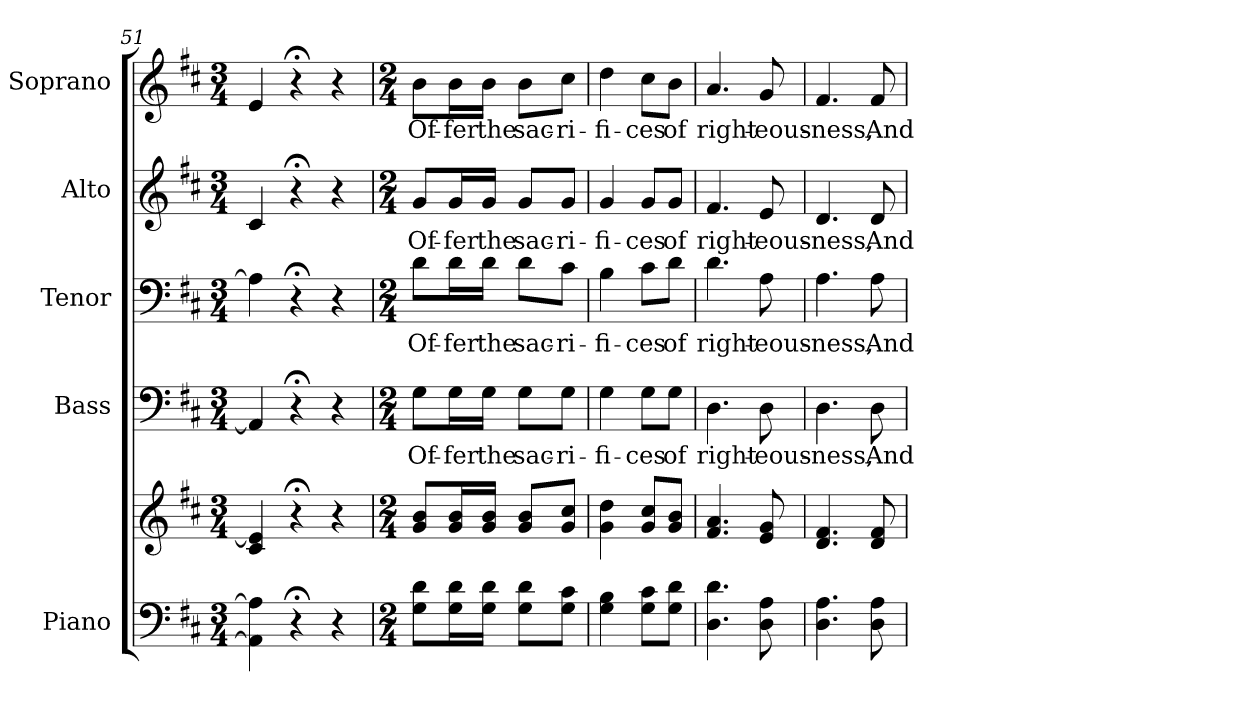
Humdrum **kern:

**kern	**kern	**kern	**text	**kern	**text	**kern	**text	**kern	**text
*part5	*part5	*part4	*part4	*part3	*part3	*part2	*part2	*part1	*part1
*staff6	*staff5	*staff4	*staff4	*staff3	*staff3	*staff2	*staff2	*staff1	*staff1
*I"Piano	*	*I"Bass	*	*I"Tenor	*	*I"Alto	*	*I"Soprano	*
*I'Pno.	*	*I'B.	*	*	*	*I'A.	*	*I'S.	*
*clefF4	*clefG2	*clefF4	*	*clefF4	*	*clefG2	*	*clefG2	*
*k[f#c#]	*k[f#c#]	*k[f#c#]	*	*k[f#c#]	*	*k[f#c#]	*	*k[f#c#]	*
*D:	*D:	*D:	*	*D:	*	*D:	*	*D:	*
*M3/4	*M3/4	*M3/4	*	*M3/4	*	*M3/4	*	*M3/4	*
=51	=51	=51	=51	=51	=51	=51	=51	=51	=51
4AAi\] 4Ai]	4c#i/ 4ei]	4AAi/]	.	4Ai\]	.	4c#i/	.	4ei/	.
4r;	4r;	4r;	.	4r;	.	4r;	.	4r;	.
4r	4r	4r	.	4r	.	4r	.	4r	.
!!LO:PB:g=z
=52	=52	=52	=52	=52	=52	=52	=52	=52	=52
*M2/4	*M2/4	*M2/4	*	*M2/4	*	*M2/4	*	*M2/4	*
!	!	!	!LO:LY:b:color=#000000	!	!	!	!	!	!
!	!	!	!	!	!LO:LY:b:color=#000000	!	!	!	!
!	!	!	!	!	!	!	!LO:LY:b:color=#000000	!	!
!	!	!	!	!	!	!	!	!	!LO:LY:b:color=#000000
8Gi\ 8di\L	8gi/ 8bi/L	8Gi\L	Of-	8di\L	Of-	8gi/L	Of-	8bi\L	Of-
!	!	!	!LO:LY:b:color=#000000	!	!	!	!	!	!
!	!	!	!	!	!LO:LY:b:color=#000000	!	!	!	!
!	!	!	!	!	!	!	!LO:LY:b:color=#000000	!	!
!	!	!	!	!	!	!	!	!	!LO:LY:b:color=#000000
16Gi\ 16di\L	16gi/ 16bi/L	16Gi\L	-fer	16di\L	-fer	16gi/L	-fer	16bi\L	-fer
!	!	!	!LO:LY:b:color=#000000	!	!	!	!	!	!
!	!	!	!	!	!LO:LY:b:color=#000000	!	!	!	!
!	!	!	!	!	!	!	!LO:LY:b:color=#000000	!	!
!	!	!	!	!	!	!	!	!	!LO:LY:b:color=#000000
16Gi\ 16di\JJ	16gi/ 16bi/JJ	16Gi\JJ	the	16di\JJ	the	16gi/JJ	the	16bi\JJ	the
!	!	!	!LO:LY:b:color=#000000	!	!	!	!	!	!
!	!	!	!	!	!LO:LY:b:color=#000000	!	!	!	!
!	!	!	!	!	!	!	!LO:LY:b:color=#000000	!	!
!	!	!	!	!	!	!	!	!	!LO:LY:b:color=#000000
8Gi\ 8di\L	8gi/ 8bi/L	8Gi\L	sac-	8di\L	sac-	8gi/L	sac-	8bi\L	sac-
!	!	!	!LO:LY:b:color=#000000	!	!	!	!	!	!
!	!	!	!	!	!LO:LY:b:color=#000000	!	!	!	!
!	!	!	!	!	!	!	!LO:LY:b:color=#000000	!	!
!	!	!	!	!	!	!	!	!	!LO:LY:b:color=#000000
8Gi\ 8c#i\J	8gi/ 8cc#i/J	8Gi\J	-ri-	8c#i\J	-ri-	8gi/J	-ri-	8cc#i\J	-ri-
=53	=53	=53	=53	=53	=53	=53	=53	=53	=53
!	!	!	!LO:LY:b:color=#000000	!	!	!	!	!	!
!	!	!	!	!	!LO:LY:b:color=#000000	!	!	!	!
!	!	!	!	!	!	!	!LO:LY:b:color=#000000	!	!
!	!	!	!	!	!	!	!	!	!LO:LY:b:color=#000000
4Gi\ 4Bi	4gi\ 4ddi	4Gi\	-fi-	4Bi\	-fi-	4gi/	-fi-	4ddi\	-fi-
!	!	!	!LO:LY:b:color=#000000	!	!	!	!	!	!
!	!	!	!	!	!LO:LY:b:color=#000000	!	!	!	!
!	!	!	!	!	!	!	!LO:LY:b:color=#000000	!	!
!	!	!	!	!	!	!	!	!	!LO:LY:b:color=#000000
8Gi\ 8c#i\L	8gi/ 8cc#i/L	8Gi\L	-ces	8c#i\L	-ces	8gi/L	-ces	8cc#i\L	-ces
!	!	!	!LO:LY:b:color=#000000	!	!	!	!	!	!
!	!	!	!	!	!LO:LY:b:color=#000000	!	!	!	!
!	!	!	!	!	!	!	!LO:LY:b:color=#000000	!	!
!	!	!	!	!	!	!	!	!	!LO:LY:b:color=#000000
8Gi\ 8di\J	8gi/ 8bi/J	8Gi\J	of	8di\J	of	8gi/J	of	8bi\J	of
=54	=54	=54	=54	=54	=54	=54	=54	=54	=54
!	!	!	!LO:LY:b:color=#000000	!	!	!	!	!	!
!	!	!	!	!	!LO:LY:b:color=#000000	!	!	!	!
!	!	!	!	!	!	!	!LO:LY:b:color=#000000	!	!
!	!	!	!	!	!	!	!	!	!LO:LY:b:color=#000000
4.Di\ 4.di	4.f#i/ 4.ai	4.Di\	right-	4.di\	right-	4.f#i/	right-	4.ai/	right-
!	!	!	!LO:LY:b:color=#000000	!	!	!	!	!	!
!	!	!	!	!	!LO:LY:b:color=#000000	!	!	!	!
!	!	!	!	!	!	!	!LO:LY:b:color=#000000	!	!
!	!	!	!	!	!	!	!	!	!LO:LY:b:color=#000000
8Di\ 8Ai	8ei/ 8gi	8Di\	-eous-	8Ai\	-eous-	8ei/	-eous-	8gi/	-eous-
!!LO:PB:g=z
=55	=55	=55	=55	=55	=55	=55	=55	=55	=55
!	!	!	!LO:LY:b:color=#000000	!	!	!	!	!	!
!	!	!	!	!	!LO:LY:b:color=#000000	!	!	!	!
!	!	!	!	!	!	!	!LO:LY:b:color=#000000	!	!
!	!	!	!	!	!	!	!	!	!LO:LY:b:color=#000000
4.Di\ 4.Ai	4.di/ 4.f#i	4.Di\	-ness,	4.Ai\	-ness,	4.di/	-ness,	4.f#i/	-ness,
!	!	!	!LO:LY:b:color=#000000	!	!	!	!	!	!
!	!	!	!	!	!LO:LY:b:color=#000000	!	!	!	!
!	!	!	!	!	!	!	!LO:LY:b:color=#000000	!	!
!	!	!	!	!	!	!	!	!	!LO:LY:b:color=#000000
8Di\ 8Ai	8di/ 8f#i	8Di\	And	8Ai\	And	8di/	And	8f#i/	And
=	=	=	=	=	=	=	=	=	=
*-	*-	*-	*-	*-	*-	*-	*-	*-	*-
